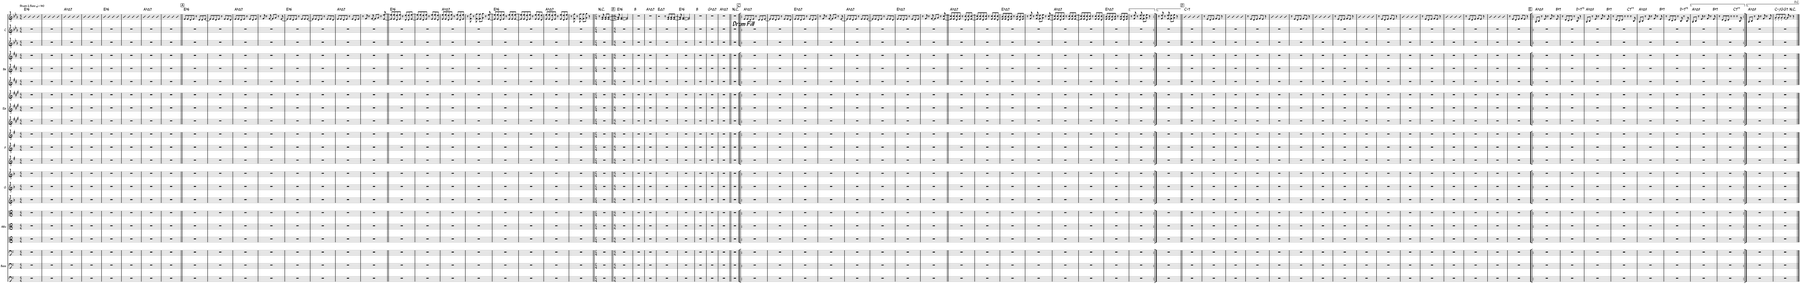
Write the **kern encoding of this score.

**kern	**kern	**kern	**kern	**kern	**kern	**kern	**kern	**kern	**kern	**kern	**kern	**kern	**kern	**kern	**kern	**kern	**kern	**kern	**kern	**kern	**harte
*part7	*part7	*part7	*part6	*part6	*part6	*part5	*part5	*part5	*part4	*part4	*part4	*part3	*part3	*part3	*part2	*part2	*part2	*part1	*part1	*part1	*part1
*staff21	*staff20	*staff19	*staff18	*staff17	*staff16	*staff15	*staff14	*staff13	*staff12	*staff11	*staff10	*staff9	*staff8	*staff7	*staff6	*staff5	*staff4	*staff3	*staff2	*staff1	*
*I"Bass	*	*	*I"Alto	*	*	*I"G	*	*	*I"F	*	*	*I"Eb	*	*	*I"Bb	*	*	*I"C	*	*	*
*I'Bass	*	*	*	*	*	*I'G	*	*	*I'F	*	*	*I'Eb	*	*	*I'Bb	*	*	*I'C	*	*	*
*clefF4	*clefF4	*clefF4	*clefC3	*clefC3	*clefC3	*clefG2	*clefG2	*clefG2	*clefG2	*clefG2	*clefG2	*clefG2	*clefG2	*clefG2	*clefG2	*clefG2	*clefG2	*clefG2	*clefG2	*clefG2	*
*	*	*	*	*	*	*Trd3c5	*Trd3c5	*Trd3c5	*Trd4c7	*Trd4c7	*Trd4c7	*Trd5c9	*Trd5c9	*Trd5c9	*Trd8c14	*Trd8c14	*Trd8c14	*	*	*	*
*k[]	*k[]	*k[]	*k[]	*k[]	*k[]	*k[b-]	*k[b-]	*k[b-]	*k[f#]	*k[f#]	*k[f#]	*k[f#c#g#]	*k[f#c#g#]	*k[f#c#g#]	*k[f#c#]	*k[f#c#]	*k[f#c#]	*k[b-e-a-]	*k[b-e-a-]	*k[b-e-a-]	*
*M4/4	*M4/4	*M4/4	*M4/4	*M4/4	*M4/4	*M4/4	*M4/4	*M4/4	*M4/4	*M4/4	*M4/4	*M4/4	*M4/4	*M4/4	*M4/4	*M4/4	*M4/4	*M4/4	*M4/4	*M4/4	*
*MM140	*MM140	*MM140	*MM140	*MM140	*MM140	*MM140	*MM140	*MM140	*MM140	*MM140	*MM140	*MM140	*MM140	*MM140	*MM140	*MM140	*MM140	*MM140	*MM140	*MM140	*
=1	=1	=1	=1	=1	=1	=1	=1	=1	=1	=1	=1	=1	=1	=1	=1	=1	=1	=1	=1	=1	=1
!	!	!	!	!	!	!	!	!	!	!	!	!	!	!	!	!	!	!	!	!LO:TX:a:t=Steam & Bass	!
!	!	!	!	!	!	!	!	!	!	!	!	!	!	!	!	!	!	!	!	!	!LO:H:kt=6
1r	1r	1r	1r	1r	1r	1r	1r	1r	1r	1r	1r	1r	1r	1r	1r	1r	1r	1r	1r	4b-	Eb:maj6
.	.	.	.	.	.	.	.	.	.	.	.	.	.	.	.	.	.	.	.	4b-	.
.	.	.	.	.	.	.	.	.	.	.	.	.	.	.	.	.	.	.	.	4b-	.
.	.	.	.	.	.	.	.	.	.	.	.	.	.	.	.	.	.	.	.	4b-	.
=2	=2	=2	=2	=2	=2	=2	=2	=2	=2	=2	=2	=2	=2	=2	=2	=2	=2	=2	=2	=2	=2
1r	1r	1r	1r	1r	1r	1r	1r	1r	1r	1r	1r	1r	1r	1r	1r	1r	1r	1r	1r	4b-	.
.	.	.	.	.	.	.	.	.	.	.	.	.	.	.	.	.	.	.	.	4b-	.
.	.	.	.	.	.	.	.	.	.	.	.	.	.	.	.	.	.	.	.	4b-	.
.	.	.	.	.	.	.	.	.	.	.	.	.	.	.	.	.	.	.	.	4b-	.
=3	=3	=3	=3	=3	=3	=3	=3	=3	=3	=3	=3	=3	=3	=3	=3	=3	=3	=3	=3	=3	=3
!	!	!	!	!	!	!	!	!	!	!	!	!	!	!	!	!	!	!	!	!	!LO:H:kt=7
1r	1r	1r	1r	1r	1r	1r	1r	1r	1r	1r	1r	1r	1r	1r	1r	1r	1r	1r	1r	4b-	Ab:maj7
.	.	.	.	.	.	.	.	.	.	.	.	.	.	.	.	.	.	.	.	4b-	.
.	.	.	.	.	.	.	.	.	.	.	.	.	.	.	.	.	.	.	.	4b-	.
.	.	.	.	.	.	.	.	.	.	.	.	.	.	.	.	.	.	.	.	4b-	.
=4	=4	=4	=4	=4	=4	=4	=4	=4	=4	=4	=4	=4	=4	=4	=4	=4	=4	=4	=4	=4	=4
1r	1r	1r	1r	1r	1r	1r	1r	1r	1r	1r	1r	1r	1r	1r	1r	1r	1r	1r	1r	4b-	.
.	.	.	.	.	.	.	.	.	.	.	.	.	.	.	.	.	.	.	.	4b-	.
.	.	.	.	.	.	.	.	.	.	.	.	.	.	.	.	.	.	.	.	4b-	.
.	.	.	.	.	.	.	.	.	.	.	.	.	.	.	.	.	.	.	.	4b-	.
=5	=5	=5	=5	=5	=5	=5	=5	=5	=5	=5	=5	=5	=5	=5	=5	=5	=5	=5	=5	=5	=5
!	!	!	!	!	!	!	!	!	!	!	!	!	!	!	!	!	!	!	!	!	!LO:H:kt=6
1r	1r	1r	1r	1r	1r	1r	1r	1r	1r	1r	1r	1r	1r	1r	1r	1r	1r	1r	1r	4b-	Eb:maj6
.	.	.	.	.	.	.	.	.	.	.	.	.	.	.	.	.	.	.	.	4b-	.
.	.	.	.	.	.	.	.	.	.	.	.	.	.	.	.	.	.	.	.	4b-	.
.	.	.	.	.	.	.	.	.	.	.	.	.	.	.	.	.	.	.	.	4b-	.
=6	=6	=6	=6	=6	=6	=6	=6	=6	=6	=6	=6	=6	=6	=6	=6	=6	=6	=6	=6	=6	=6
1r	1r	1r	1r	1r	1r	1r	1r	1r	1r	1r	1r	1r	1r	1r	1r	1r	1r	1r	1r	4b-	.
.	.	.	.	.	.	.	.	.	.	.	.	.	.	.	.	.	.	.	.	4b-	.
.	.	.	.	.	.	.	.	.	.	.	.	.	.	.	.	.	.	.	.	4b-	.
.	.	.	.	.	.	.	.	.	.	.	.	.	.	.	.	.	.	.	.	4b-	.
=7	=7	=7	=7	=7	=7	=7	=7	=7	=7	=7	=7	=7	=7	=7	=7	=7	=7	=7	=7	=7	=7
!	!	!	!	!	!	!	!	!	!	!	!	!	!	!	!	!	!	!	!	!	!LO:H:kt=7
1r	1r	1r	1r	1r	1r	1r	1r	1r	1r	1r	1r	1r	1r	1r	1r	1r	1r	1r	1r	4b-	Ab:maj7
.	.	.	.	.	.	.	.	.	.	.	.	.	.	.	.	.	.	.	.	4b-	.
.	.	.	.	.	.	.	.	.	.	.	.	.	.	.	.	.	.	.	.	4b-	.
.	.	.	.	.	.	.	.	.	.	.	.	.	.	.	.	.	.	.	.	4b-	.
=8	=8	=8	=8	=8	=8	=8	=8	=8	=8	=8	=8	=8	=8	=8	=8	=8	=8	=8	=8	=8	=8
1r	1r	1r	1r	1r	1r	1r	1r	1r	1r	1r	1r	1r	1r	1r	1r	1r	1r	1r	1r	4b-	.
.	.	.	.	.	.	.	.	.	.	.	.	.	.	.	.	.	.	.	.	4b-	.
.	.	.	.	.	.	.	.	.	.	.	.	.	.	.	.	.	.	.	.	4b-	.
.	.	.	.	.	.	.	.	.	.	.	.	.	.	.	.	.	.	.	.	4b-	.
!!LO:REH:place=s1:a:rj:fs=14:t=A
=9||	=9||	=9||	=9||	=9||	=9||	=9||	=9||	=9||	=9||	=9||	=9||	=9||	=9||	=9||	=9||	=9||	=9||	=9||	=9||	=9||	=9||
!	!	!	!	!	!	!	!	!	!	!	!	!	!	!	!	!	!	!	!	!	!LO:H:kt=6
1r	1r	1r	1r	1r	1r	1r	1r	1r	1r	1r	1r	1r	1r	1r	1r	1r	1r	1r	1r	8e-/L	Eb:maj6
.	.	.	.	.	.	.	.	.	.	.	.	.	.	.	.	.	.	.	.	8e-/	.
.	.	.	.	.	.	.	.	.	.	.	.	.	.	.	.	.	.	.	.	8d/	.
.	.	.	.	.	.	.	.	.	.	.	.	.	.	.	.	.	.	.	.	8e-/J	.
.	.	.	.	.	.	.	.	.	.	.	.	.	.	.	.	.	.	.	.	8r	.
.	.	.	.	.	.	.	.	.	.	.	.	.	.	.	.	.	.	.	.	8d/L	.
.	.	.	.	.	.	.	.	.	.	.	.	.	.	.	.	.	.	.	.	8d/	.
.	.	.	.	.	.	.	.	.	.	.	.	.	.	.	.	.	.	.	.	[8e-/J	.
=10	=10	=10	=10	=10	=10	=10	=10	=10	=10	=10	=10	=10	=10	=10	=10	=10	=10	=10	=10	=10	=10
1r	1r	1r	1r	1r	1r	1r	1r	1r	1r	1r	1r	1r	1r	1r	1r	1r	1r	1r	1r	8e-/L]	.
.	.	.	.	.	.	.	.	.	.	.	.	.	.	.	.	.	.	.	.	8e-/	.
.	.	.	.	.	.	.	.	.	.	.	.	.	.	.	.	.	.	.	.	8d/	.
.	.	.	.	.	.	.	.	.	.	.	.	.	.	.	.	.	.	.	.	8e-/J	.
.	.	.	.	.	.	.	.	.	.	.	.	.	.	.	.	.	.	.	.	8r	.
.	.	.	.	.	.	.	.	.	.	.	.	.	.	.	.	.	.	.	.	8e-/L	.
.	.	.	.	.	.	.	.	.	.	.	.	.	.	.	.	.	.	.	.	8e-/	.
.	.	.	.	.	.	.	.	.	.	.	.	.	.	.	.	.	.	.	.	8d/J	.
=11	=11	=11	=11	=11	=11	=11	=11	=11	=11	=11	=11	=11	=11	=11	=11	=11	=11	=11	=11	=11	=11
!	!	!	!	!	!	!	!	!	!	!	!	!	!	!	!	!	!	!	!	!	!LO:H:kt=7
1r	1r	1r	1r	1r	1r	1r	1r	1r	1r	1r	1r	1r	1r	1r	1r	1r	1r	1r	1r	8e-/L	Ab:maj7
.	.	.	.	.	.	.	.	.	.	.	.	.	.	.	.	.	.	.	.	8e-/	.
.	.	.	.	.	.	.	.	.	.	.	.	.	.	.	.	.	.	.	.	8d/	.
.	.	.	.	.	.	.	.	.	.	.	.	.	.	.	.	.	.	.	.	8e-/J	.
.	.	.	.	.	.	.	.	.	.	.	.	.	.	.	.	.	.	.	.	8r	.
.	.	.	.	.	.	.	.	.	.	.	.	.	.	.	.	.	.	.	.	8e-/L	.
.	.	.	.	.	.	.	.	.	.	.	.	.	.	.	.	.	.	.	.	8d/	.
.	.	.	.	.	.	.	.	.	.	.	.	.	.	.	.	.	.	.	.	8e-/J	.
=12	=12	=12	=12	=12	=12	=12	=12	=12	=12	=12	=12	=12	=12	=12	=12	=12	=12	=12	=12	=12	=12
1r	1r	1r	1r	1r	1r	1r	1r	1r	1r	1r	1r	1r	1r	1r	1r	1r	1r	1r	1r	8r	.
.	.	.	.	.	.	.	.	.	.	.	.	.	.	.	.	.	.	.	.	8f/	.
.	.	.	.	.	.	.	.	.	.	.	.	.	.	.	.	.	.	.	.	8r	.
.	.	.	.	.	.	.	.	.	.	.	.	.	.	.	.	.	.	.	.	[8f/	.
.	.	.	.	.	.	.	.	.	.	.	.	.	.	.	.	.	.	.	.	8f/L]	.
.	.	.	.	.	.	.	.	.	.	.	.	.	.	.	.	.	.	.	.	8g/J	.
.	.	.	.	.	.	.	.	.	.	.	.	.	.	.	.	.	.	.	.	8r	.
.	.	.	.	.	.	.	.	.	.	.	.	.	.	.	.	.	.	.	.	[8e-/	.
=13	=13	=13	=13	=13	=13	=13	=13	=13	=13	=13	=13	=13	=13	=13	=13	=13	=13	=13	=13	=13	=13
!	!	!	!	!	!	!	!	!	!	!	!	!	!	!	!	!	!	!	!	!	!LO:H:kt=6
1r	1r	1r	1r	1r	1r	1r	1r	1r	1r	1r	1r	1r	1r	1r	1r	1r	1r	1r	1r	8e-/L]	Eb:maj6
.	.	.	.	.	.	.	.	.	.	.	.	.	.	.	.	.	.	.	.	8e-/	.
.	.	.	.	.	.	.	.	.	.	.	.	.	.	.	.	.	.	.	.	8d/	.
.	.	.	.	.	.	.	.	.	.	.	.	.	.	.	.	.	.	.	.	8e-/J	.
.	.	.	.	.	.	.	.	.	.	.	.	.	.	.	.	.	.	.	.	8r	.
.	.	.	.	.	.	.	.	.	.	.	.	.	.	.	.	.	.	.	.	8e-/L	.
.	.	.	.	.	.	.	.	.	.	.	.	.	.	.	.	.	.	.	.	8e-/	.
.	.	.	.	.	.	.	.	.	.	.	.	.	.	.	.	.	.	.	.	[8e-/J	.
=14	=14	=14	=14	=14	=14	=14	=14	=14	=14	=14	=14	=14	=14	=14	=14	=14	=14	=14	=14	=14	=14
1r	1r	1r	1r	1r	1r	1r	1r	1r	1r	1r	1r	1r	1r	1r	1r	1r	1r	1r	1r	8e-/L]	.
.	.	.	.	.	.	.	.	.	.	.	.	.	.	.	.	.	.	.	.	8e-/	.
.	.	.	.	.	.	.	.	.	.	.	.	.	.	.	.	.	.	.	.	8d/	.
.	.	.	.	.	.	.	.	.	.	.	.	.	.	.	.	.	.	.	.	8e-/J	.
.	.	.	.	.	.	.	.	.	.	.	.	.	.	.	.	.	.	.	.	8r	.
.	.	.	.	.	.	.	.	.	.	.	.	.	.	.	.	.	.	.	.	8e-/L	.
.	.	.	.	.	.	.	.	.	.	.	.	.	.	.	.	.	.	.	.	8e-/	.
.	.	.	.	.	.	.	.	.	.	.	.	.	.	.	.	.	.	.	.	8d/J	.
=15	=15	=15	=15	=15	=15	=15	=15	=15	=15	=15	=15	=15	=15	=15	=15	=15	=15	=15	=15	=15	=15
!	!	!	!	!	!	!	!	!	!	!	!	!	!	!	!	!	!	!	!	!	!LO:H:kt=7
1r	1r	1r	1r	1r	1r	1r	1r	1r	1r	1r	1r	1r	1r	1r	1r	1r	1r	1r	1r	8e-/L	Ab:maj7
.	.	.	.	.	.	.	.	.	.	.	.	.	.	.	.	.	.	.	.	8e-/	.
.	.	.	.	.	.	.	.	.	.	.	.	.	.	.	.	.	.	.	.	8d/	.
.	.	.	.	.	.	.	.	.	.	.	.	.	.	.	.	.	.	.	.	8e-/J	.
.	.	.	.	.	.	.	.	.	.	.	.	.	.	.	.	.	.	.	.	8r	.
.	.	.	.	.	.	.	.	.	.	.	.	.	.	.	.	.	.	.	.	8e-/L	.
.	.	.	.	.	.	.	.	.	.	.	.	.	.	.	.	.	.	.	.	8d/	.
.	.	.	.	.	.	.	.	.	.	.	.	.	.	.	.	.	.	.	.	8e-/J	.
=16	=16	=16	=16	=16	=16	=16	=16	=16	=16	=16	=16	=16	=16	=16	=16	=16	=16	=16	=16	=16	=16
1r	1r	1r	1r	1r	1r	1r	1r	1r	1r	1r	1r	1r	1r	1r	1r	1r	1r	1r	1r	8r	.
.	.	.	.	.	.	.	.	.	.	.	.	.	.	.	.	.	.	.	.	8f/	.
.	.	.	.	.	.	.	.	.	.	.	.	.	.	.	.	.	.	.	.	8r	.
.	.	.	.	.	.	.	.	.	.	.	.	.	.	.	.	.	.	.	.	[8f/	.
.	.	.	.	.	.	.	.	.	.	.	.	.	.	.	.	.	.	.	.	8f/L]	.
.	.	.	.	.	.	.	.	.	.	.	.	.	.	.	.	.	.	.	.	8g/J	.
.	.	.	.	.	.	.	.	.	.	.	.	.	.	.	.	.	.	.	.	8r	.
.	.	.	.	.	.	.	.	.	.	.	.	.	.	.	.	.	.	.	.	[8e-/ [8ee-/	.
=17||	=17||	=17||	=17||	=17||	=17||	=17||	=17||	=17||	=17||	=17||	=17||	=17||	=17||	=17||	=17||	=17||	=17||	=17||	=17||	=17||	=17||
!	!	!	!	!	!	!	!	!	!	!	!	!	!	!	!	!	!	!	!	!	!LO:H:kt=6
1r	1r	1r	1r	1r	1r	1r	1r	1r	1r	1r	1r	1r	1r	1r	1r	1r	1r	1r	1r	8e-/] 8ee-/]L	Eb:maj6
.	.	.	.	.	.	.	.	.	.	.	.	.	.	.	.	.	.	.	.	8e-/ 8ee-/	.
.	.	.	.	.	.	.	.	.	.	.	.	.	.	.	.	.	.	.	.	8d/ 8dd/	.
.	.	.	.	.	.	.	.	.	.	.	.	.	.	.	.	.	.	.	.	8e-/ 8ee-/J	.
.	.	.	.	.	.	.	.	.	.	.	.	.	.	.	.	.	.	.	.	8r	.
.	.	.	.	.	.	.	.	.	.	.	.	.	.	.	.	.	.	.	.	8d/ 8dd/L	.
.	.	.	.	.	.	.	.	.	.	.	.	.	.	.	.	.	.	.	.	8d/ 8dd/	.
.	.	.	.	.	.	.	.	.	.	.	.	.	.	.	.	.	.	.	.	[8e-/ [8ee-/J	.
=18	=18	=18	=18	=18	=18	=18	=18	=18	=18	=18	=18	=18	=18	=18	=18	=18	=18	=18	=18	=18	=18
1r	1r	1r	1r	1r	1r	1r	1r	1r	1r	1r	1r	1r	1r	1r	1r	1r	1r	1r	1r	8e-/] 8ee-/]L	.
.	.	.	.	.	.	.	.	.	.	.	.	.	.	.	.	.	.	.	.	8e-/ 8ee-/	.
.	.	.	.	.	.	.	.	.	.	.	.	.	.	.	.	.	.	.	.	8d/ 8dd/	.
.	.	.	.	.	.	.	.	.	.	.	.	.	.	.	.	.	.	.	.	8e-/ 8ee-/J	.
.	.	.	.	.	.	.	.	.	.	.	.	.	.	.	.	.	.	.	.	8r	.
.	.	.	.	.	.	.	.	.	.	.	.	.	.	.	.	.	.	.	.	8e-/ 8ee-/L	.
.	.	.	.	.	.	.	.	.	.	.	.	.	.	.	.	.	.	.	.	8e-/ 8ee-/	.
.	.	.	.	.	.	.	.	.	.	.	.	.	.	.	.	.	.	.	.	8d/ 8dd/J	.
=19	=19	=19	=19	=19	=19	=19	=19	=19	=19	=19	=19	=19	=19	=19	=19	=19	=19	=19	=19	=19	=19
!	!	!	!	!	!	!	!	!	!	!	!	!	!	!	!	!	!	!	!	!	!LO:H:kt=7
1r	1r	1r	1r	1r	1r	1r	1r	1r	1r	1r	1r	1r	1r	1r	1r	1r	1r	1r	1r	8e-/ 8ee-/L	Ab:maj7
.	.	.	.	.	.	.	.	.	.	.	.	.	.	.	.	.	.	.	.	8e-/ 8ee-/	.
.	.	.	.	.	.	.	.	.	.	.	.	.	.	.	.	.	.	.	.	8d/ 8dd/	.
.	.	.	.	.	.	.	.	.	.	.	.	.	.	.	.	.	.	.	.	8e-/ 8ee-/J	.
.	.	.	.	.	.	.	.	.	.	.	.	.	.	.	.	.	.	.	.	8r	.
.	.	.	.	.	.	.	.	.	.	.	.	.	.	.	.	.	.	.	.	8e-/ 8ee-/L	.
.	.	.	.	.	.	.	.	.	.	.	.	.	.	.	.	.	.	.	.	8d/ 8dd/	.
.	.	.	.	.	.	.	.	.	.	.	.	.	.	.	.	.	.	.	.	8e-/ 8ee-/J	.
=20	=20	=20	=20	=20	=20	=20	=20	=20	=20	=20	=20	=20	=20	=20	=20	=20	=20	=20	=20	=20	=20
1r	1r	1r	1r	1r	1r	1r	1r	1r	1r	1r	1r	1r	1r	1r	1r	1r	1r	1r	1r	8r	.
.	.	.	.	.	.	.	.	.	.	.	.	.	.	.	.	.	.	.	.	8f\ 8ff\	.
.	.	.	.	.	.	.	.	.	.	.	.	.	.	.	.	.	.	.	.	8r	.
.	.	.	.	.	.	.	.	.	.	.	.	.	.	.	.	.	.	.	.	[8f\ [8ff\	.
.	.	.	.	.	.	.	.	.	.	.	.	.	.	.	.	.	.	.	.	8f\] 8ff\]L	.
.	.	.	.	.	.	.	.	.	.	.	.	.	.	.	.	.	.	.	.	8g\ 8gg\J	.
.	.	.	.	.	.	.	.	.	.	.	.	.	.	.	.	.	.	.	.	8r	.
.	.	.	.	.	.	.	.	.	.	.	.	.	.	.	.	.	.	.	.	[8e-/ [8ee-/	.
=21	=21	=21	=21	=21	=21	=21	=21	=21	=21	=21	=21	=21	=21	=21	=21	=21	=21	=21	=21	=21	=21
!	!	!	!	!	!	!	!	!	!	!	!	!	!	!	!	!	!	!	!	!	!LO:H:kt=6
1r	1r	1r	1r	1r	1r	1r	1r	1r	1r	1r	1r	1r	1r	1r	1r	1r	1r	1r	1r	8e-/] 8ee-/]L	Eb:maj6
.	.	.	.	.	.	.	.	.	.	.	.	.	.	.	.	.	.	.	.	8e-/ 8ee-/	.
.	.	.	.	.	.	.	.	.	.	.	.	.	.	.	.	.	.	.	.	8d/ 8dd/	.
.	.	.	.	.	.	.	.	.	.	.	.	.	.	.	.	.	.	.	.	8e-/ 8ee-/J	.
.	.	.	.	.	.	.	.	.	.	.	.	.	.	.	.	.	.	.	.	8r	.
.	.	.	.	.	.	.	.	.	.	.	.	.	.	.	.	.	.	.	.	8e-/ 8ee-/L	.
.	.	.	.	.	.	.	.	.	.	.	.	.	.	.	.	.	.	.	.	8e-/ 8ee-/	.
.	.	.	.	.	.	.	.	.	.	.	.	.	.	.	.	.	.	.	.	[8e-/ [8ee-/J	.
=22	=22	=22	=22	=22	=22	=22	=22	=22	=22	=22	=22	=22	=22	=22	=22	=22	=22	=22	=22	=22	=22
1r	1r	1r	1r	1r	1r	1r	1r	1r	1r	1r	1r	1r	1r	1r	1r	1r	1r	1r	1r	8e-/] 8ee-/]L	.
.	.	.	.	.	.	.	.	.	.	.	.	.	.	.	.	.	.	.	.	8e-/ 8ee-/	.
.	.	.	.	.	.	.	.	.	.	.	.	.	.	.	.	.	.	.	.	8d/ 8dd/	.
.	.	.	.	.	.	.	.	.	.	.	.	.	.	.	.	.	.	.	.	8e-/ 8ee-/J	.
.	.	.	.	.	.	.	.	.	.	.	.	.	.	.	.	.	.	.	.	8r	.
.	.	.	.	.	.	.	.	.	.	.	.	.	.	.	.	.	.	.	.	8e-/ 8ee-/L	.
.	.	.	.	.	.	.	.	.	.	.	.	.	.	.	.	.	.	.	.	8e-/ 8ee-/	.
.	.	.	.	.	.	.	.	.	.	.	.	.	.	.	.	.	.	.	.	8d/ 8dd/J	.
=23	=23	=23	=23	=23	=23	=23	=23	=23	=23	=23	=23	=23	=23	=23	=23	=23	=23	=23	=23	=23	=23
!	!	!	!	!	!	!	!	!	!	!	!	!	!	!	!	!	!	!	!	!	!LO:H:kt=7
1r	1r	1r	1r	1r	1r	1r	1r	1r	1r	1r	1r	1r	1r	1r	1r	1r	1r	1r	1r	8e-/ 8ee-/L	Ab:maj7
.	.	.	.	.	.	.	.	.	.	.	.	.	.	.	.	.	.	.	.	8e-/ 8ee-/	.
.	.	.	.	.	.	.	.	.	.	.	.	.	.	.	.	.	.	.	.	8d/ 8dd/	.
.	.	.	.	.	.	.	.	.	.	.	.	.	.	.	.	.	.	.	.	8e-/ 8ee-/J	.
.	.	.	.	.	.	.	.	.	.	.	.	.	.	.	.	.	.	.	.	8r	.
.	.	.	.	.	.	.	.	.	.	.	.	.	.	.	.	.	.	.	.	8e-/ 8ee-/L	.
.	.	.	.	.	.	.	.	.	.	.	.	.	.	.	.	.	.	.	.	8d/ 8dd/	.
.	.	.	.	.	.	.	.	.	.	.	.	.	.	.	.	.	.	.	.	8e-/ 8ee-/J	.
=24	=24	=24	=24	=24	=24	=24	=24	=24	=24	=24	=24	=24	=24	=24	=24	=24	=24	=24	=24	=24	=24
1r	1r	1r	1r	1r	1r	1r	1r	1r	1r	1r	1r	1r	1r	1r	1r	1r	1r	1r	1r	8r	.
.	.	.	.	.	.	.	.	.	.	.	.	.	.	.	.	.	.	.	.	8f\ 8ff\	.
.	.	.	.	.	.	.	.	.	.	.	.	.	.	.	.	.	.	.	.	8r	.
.	.	.	.	.	.	.	.	.	.	.	.	.	.	.	.	.	.	.	.	[8f\ [8ff\	.
.	.	.	.	.	.	.	.	.	.	.	.	.	.	.	.	.	.	.	.	8f\] 8ff\]L	.
.	.	.	.	.	.	.	.	.	.	.	.	.	.	.	.	.	.	.	.	8g\ 8gg\J	.
.	.	.	.	.	.	.	.	.	.	.	.	.	.	.	.	.	.	.	.	4r	.
=25||	=25||	=25||	=25||	=25||	=25||	=25||	=25||	=25||	=25||	=25||	=25||	=25||	=25||	=25||	=25||	=25||	=25||	=25||	=25||	=25||	=25||
*M2/4	*M2/4	*M2/4	*M2/4	*M2/4	*M2/4	*M2/4	*M2/4	*M2/4	*M2/4	*M2/4	*M2/4	*M2/4	*M2/4	*M2/4	*M2/4	*M2/4	*M2/4	*M2/4	*M2/4	*M2/4	*
!	!	!	!	!	!	!	!	!	!	!	!	!	!	!	!	!	!	!	!	!	!LO:H:kt=N.C.
2r	2r	2r	2r	2r	2r	2r	2r	2r	2r	2r	2r	2r	2r	2r	2r	2r	2r	2r	2r	8r	N
.	.	.	.	.	.	.	.	.	.	.	.	.	.	.	.	.	.	.	.	8e-/ 8a-/	.
.	.	.	.	.	.	.	.	.	.	.	.	.	.	.	.	.	.	.	.	8e-/ 8a-/L	.
.	.	.	.	.	.	.	.	.	.	.	.	.	.	.	.	.	.	.	.	[8e-/ [8a-/J	.
!!LO:REH:place=s1:a:rj:fs=14:t=B
=26||	=26||	=26||	=26||	=26||	=26||	=26||	=26||	=26||	=26||	=26||	=26||	=26||	=26||	=26||	=26||	=26||	=26||	=26||	=26||	=26||	=26||
*M4/4	*M4/4	*M4/4	*M4/4	*M4/4	*M4/4	*M4/4	*M4/4	*M4/4	*M4/4	*M4/4	*M4/4	*M4/4	*M4/4	*M4/4	*M4/4	*M4/4	*M4/4	*M4/4	*M4/4	*M4/4	*
!	!	!	!	!	!	!	!	!	!	!	!	!	!	!	!	!	!	!	!	!	!LO:H:kt=6
1r	1r	1r	1r	1r	1r	1r	1r	1r	1r	1r	1r	1r	1r	1r	1r	1r	1r	1r	1r	8e-/] 8a-/]	Eb:maj6
.	.	.	.	.	.	.	.	.	.	.	.	.	.	.	.	.	.	.	.	[4.e-/ [4.g/	.
.	.	.	.	.	.	.	.	.	.	.	.	.	.	.	.	.	.	.	.	2e-/] 2g/]	.
=27	=27	=27	=27	=27	=27	=27	=27	=27	=27	=27	=27	=27	=27	=27	=27	=27	=27	=27	=27	=27	=27
1r	1r	1r	1r	1r	1r	1r	1r	1r	1r	1r	1r	1r	1r	1r	1r	1r	1r	1r	1r	1r	B:maj
=28	=28	=28	=28	=28	=28	=28	=28	=28	=28	=28	=28	=28	=28	=28	=28	=28	=28	=28	=28	=28	=28
!	!	!	!	!	!	!	!	!	!	!	!	!	!	!	!	!	!	!	!	!	!LO:H:kt=7
1r	1r	1r	1r	1r	1r	1r	1r	1r	1r	1r	1r	1r	1r	1r	1r	1r	1r	1r	1r	1r	Ab:maj7
=29	=29	=29	=29	=29	=29	=29	=29	=29	=29	=29	=29	=29	=29	=29	=29	=29	=29	=29	=29	=29	=29
!	!	!	!	!	!	!	!	!	!	!	!	!	!	!	!	!	!	!	!	!	!LO:H:kt=7
1r	1r	1r	1r	1r	1r	1r	1r	1r	1r	1r	1r	1r	1r	1r	1r	1r	1r	1r	1r	2r	E:maj7
.	.	.	.	.	.	.	.	.	.	.	.	.	.	.	.	.	.	.	.	8r	.
.	.	.	.	.	.	.	.	.	.	.	.	.	.	.	.	.	.	.	.	8e-/ 8a-/L	.
.	.	.	.	.	.	.	.	.	.	.	.	.	.	.	.	.	.	.	.	8e-/ 8a-/	.
.	.	.	.	.	.	.	.	.	.	.	.	.	.	.	.	.	.	.	.	[8e-/ [8a-/J	.
=30	=30	=30	=30	=30	=30	=30	=30	=30	=30	=30	=30	=30	=30	=30	=30	=30	=30	=30	=30	=30	=30
!	!	!	!	!	!	!	!	!	!	!	!	!	!	!	!	!	!	!	!	!	!LO:H:kt=6
1r	1r	1r	1r	1r	1r	1r	1r	1r	1r	1r	1r	1r	1r	1r	1r	1r	1r	1r	1r	8e-/] 8a-/]	Eb:maj6
.	.	.	.	.	.	.	.	.	.	.	.	.	.	.	.	.	.	.	.	[4.e-/ [4.g/	.
.	.	.	.	.	.	.	.	.	.	.	.	.	.	.	.	.	.	.	.	2e-/] 2g/]	.
=31	=31	=31	=31	=31	=31	=31	=31	=31	=31	=31	=31	=31	=31	=31	=31	=31	=31	=31	=31	=31	=31
1r	1r	1r	1r	1r	1r	1r	1r	1r	1r	1r	1r	1r	1r	1r	1r	1r	1r	1r	1r	1r	B:maj
=32	=32	=32	=32	=32	=32	=32	=32	=32	=32	=32	=32	=32	=32	=32	=32	=32	=32	=32	=32	=32	=32
!	!	!	!	!	!	!	!	!	!	!	!	!	!	!	!	!	!	!	!	!	!LO:H:kt=7
1r	1r	1r	1r	1r	1r	1r	1r	1r	1r	1r	1r	1r	1r	1r	1r	1r	1r	1r	1r	1r	Gb:maj7
=33	=33	=33	=33	=33	=33	=33	=33	=33	=33	=33	=33	=33	=33	=33	=33	=33	=33	=33	=33	=33	=33
!	!	!	!	!	!	!	!	!	!	!	!	!	!	!	!	!	!	!	!	!	!LO:H:kt=7
1r	1r	1r	1r	1r	1r	1r	1r	1r	1r	1r	1r	1r	1r	1r	1r	1r	1r	1r	1r	1r	Ab:maj7
=34||	=34||	=34||	=34||	=34||	=34||	=34||	=34||	=34||	=34||	=34||	=34||	=34||	=34||	=34||	=34||	=34||	=34||	=34||	=34||	=34||	=34||
!	!	!	!	!	!	!	!	!	!	!	!	!	!	!	!	!	!	!	!	!LO:TX:b:i:t=Drum Fill	!LO:H:kt=N.C.
1r	1r	1r	1r	1r	1r	1r	1r	1r	1r	1r	1r	1r	1r	1r	1r	1r	1r	1r	1r	1r	N
!!LO:REH:place=s1:a:rj:fs=14:t=C
=35!|:	=35!|:	=35!|:	=35!|:	=35!|:	=35!|:	=35!|:	=35!|:	=35!|:	=35!|:	=35!|:	=35!|:	=35!|:	=35!|:	=35!|:	=35!|:	=35!|:	=35!|:	=35!|:	=35!|:	=35!|:	=35!|:
!	!	!	!	!	!	!	!	!	!	!	!	!	!	!	!	!	!	!	!	!	!LO:H:kt=7
1r	1r	1r	1r	1r	1r	1r	1r	1r	1r	1r	1r	1r	1r	1r	1r	1r	1r	1r	1r	8e-/L	Ab:maj7
.	.	.	.	.	.	.	.	.	.	.	.	.	.	.	.	.	.	.	.	8e-/	.
.	.	.	.	.	.	.	.	.	.	.	.	.	.	.	.	.	.	.	.	8d/	.
.	.	.	.	.	.	.	.	.	.	.	.	.	.	.	.	.	.	.	.	8e-/J	.
.	.	.	.	.	.	.	.	.	.	.	.	.	.	.	.	.	.	.	.	8r	.
.	.	.	.	.	.	.	.	.	.	.	.	.	.	.	.	.	.	.	.	8d/L	.
.	.	.	.	.	.	.	.	.	.	.	.	.	.	.	.	.	.	.	.	8d/	.
.	.	.	.	.	.	.	.	.	.	.	.	.	.	.	.	.	.	.	.	[8e-/J	.
=36	=36	=36	=36	=36	=36	=36	=36	=36	=36	=36	=36	=36	=36	=36	=36	=36	=36	=36	=36	=36	=36
1r	1r	1r	1r	1r	1r	1r	1r	1r	1r	1r	1r	1r	1r	1r	1r	1r	1r	1r	1r	8e-/L]	.
.	.	.	.	.	.	.	.	.	.	.	.	.	.	.	.	.	.	.	.	8e-/	.
.	.	.	.	.	.	.	.	.	.	.	.	.	.	.	.	.	.	.	.	8d/	.
.	.	.	.	.	.	.	.	.	.	.	.	.	.	.	.	.	.	.	.	8e-/J	.
.	.	.	.	.	.	.	.	.	.	.	.	.	.	.	.	.	.	.	.	8r	.
.	.	.	.	.	.	.	.	.	.	.	.	.	.	.	.	.	.	.	.	8e-/L	.
.	.	.	.	.	.	.	.	.	.	.	.	.	.	.	.	.	.	.	.	8e-/	.
.	.	.	.	.	.	.	.	.	.	.	.	.	.	.	.	.	.	.	.	8d/J	.
=37	=37	=37	=37	=37	=37	=37	=37	=37	=37	=37	=37	=37	=37	=37	=37	=37	=37	=37	=37	=37	=37
!	!	!	!	!	!	!	!	!	!	!	!	!	!	!	!	!	!	!	!	!	!LO:H:kt=7
1r	1r	1r	1r	1r	1r	1r	1r	1r	1r	1r	1r	1r	1r	1r	1r	1r	1r	1r	1r	8e-/L	Eb:maj7
.	.	.	.	.	.	.	.	.	.	.	.	.	.	.	.	.	.	.	.	8e-/	.
.	.	.	.	.	.	.	.	.	.	.	.	.	.	.	.	.	.	.	.	8d/	.
.	.	.	.	.	.	.	.	.	.	.	.	.	.	.	.	.	.	.	.	8e-/J	.
.	.	.	.	.	.	.	.	.	.	.	.	.	.	.	.	.	.	.	.	8r	.
.	.	.	.	.	.	.	.	.	.	.	.	.	.	.	.	.	.	.	.	8e-/L	.
.	.	.	.	.	.	.	.	.	.	.	.	.	.	.	.	.	.	.	.	8d/	.
.	.	.	.	.	.	.	.	.	.	.	.	.	.	.	.	.	.	.	.	8e-/J	.
=38	=38	=38	=38	=38	=38	=38	=38	=38	=38	=38	=38	=38	=38	=38	=38	=38	=38	=38	=38	=38	=38
1r	1r	1r	1r	1r	1r	1r	1r	1r	1r	1r	1r	1r	1r	1r	1r	1r	1r	1r	1r	8r	.
.	.	.	.	.	.	.	.	.	.	.	.	.	.	.	.	.	.	.	.	8f/	.
.	.	.	.	.	.	.	.	.	.	.	.	.	.	.	.	.	.	.	.	8r	.
.	.	.	.	.	.	.	.	.	.	.	.	.	.	.	.	.	.	.	.	[8f/	.
.	.	.	.	.	.	.	.	.	.	.	.	.	.	.	.	.	.	.	.	8f/L]	.
.	.	.	.	.	.	.	.	.	.	.	.	.	.	.	.	.	.	.	.	8g/J	.
.	.	.	.	.	.	.	.	.	.	.	.	.	.	.	.	.	.	.	.	8r	.
.	.	.	.	.	.	.	.	.	.	.	.	.	.	.	.	.	.	.	.	[8e-/	.
=39	=39	=39	=39	=39	=39	=39	=39	=39	=39	=39	=39	=39	=39	=39	=39	=39	=39	=39	=39	=39	=39
!	!	!	!	!	!	!	!	!	!	!	!	!	!	!	!	!	!	!	!	!	!LO:H:kt=7
1r	1r	1r	1r	1r	1r	1r	1r	1r	1r	1r	1r	1r	1r	1r	1r	1r	1r	1r	1r	8e-/L]	Ab:maj7
.	.	.	.	.	.	.	.	.	.	.	.	.	.	.	.	.	.	.	.	8e-/	.
.	.	.	.	.	.	.	.	.	.	.	.	.	.	.	.	.	.	.	.	8d/	.
.	.	.	.	.	.	.	.	.	.	.	.	.	.	.	.	.	.	.	.	8e-/J	.
.	.	.	.	.	.	.	.	.	.	.	.	.	.	.	.	.	.	.	.	8r	.
.	.	.	.	.	.	.	.	.	.	.	.	.	.	.	.	.	.	.	.	8e-/L	.
.	.	.	.	.	.	.	.	.	.	.	.	.	.	.	.	.	.	.	.	8e-/	.
.	.	.	.	.	.	.	.	.	.	.	.	.	.	.	.	.	.	.	.	[8e-/J	.
=40	=40	=40	=40	=40	=40	=40	=40	=40	=40	=40	=40	=40	=40	=40	=40	=40	=40	=40	=40	=40	=40
1r	1r	1r	1r	1r	1r	1r	1r	1r	1r	1r	1r	1r	1r	1r	1r	1r	1r	1r	1r	8e-/L]	.
.	.	.	.	.	.	.	.	.	.	.	.	.	.	.	.	.	.	.	.	8e-/	.
.	.	.	.	.	.	.	.	.	.	.	.	.	.	.	.	.	.	.	.	8d/	.
.	.	.	.	.	.	.	.	.	.	.	.	.	.	.	.	.	.	.	.	8e-/J	.
.	.	.	.	.	.	.	.	.	.	.	.	.	.	.	.	.	.	.	.	8r	.
.	.	.	.	.	.	.	.	.	.	.	.	.	.	.	.	.	.	.	.	8e-/L	.
.	.	.	.	.	.	.	.	.	.	.	.	.	.	.	.	.	.	.	.	8e-/	.
.	.	.	.	.	.	.	.	.	.	.	.	.	.	.	.	.	.	.	.	8d/J	.
=41	=41	=41	=41	=41	=41	=41	=41	=41	=41	=41	=41	=41	=41	=41	=41	=41	=41	=41	=41	=41	=41
!	!	!	!	!	!	!	!	!	!	!	!	!	!	!	!	!	!	!	!	!	!LO:H:kt=7
1r	1r	1r	1r	1r	1r	1r	1r	1r	1r	1r	1r	1r	1r	1r	1r	1r	1r	1r	1r	8e-/L	Eb:maj7
.	.	.	.	.	.	.	.	.	.	.	.	.	.	.	.	.	.	.	.	8e-/	.
.	.	.	.	.	.	.	.	.	.	.	.	.	.	.	.	.	.	.	.	8d/	.
.	.	.	.	.	.	.	.	.	.	.	.	.	.	.	.	.	.	.	.	8e-/J	.
.	.	.	.	.	.	.	.	.	.	.	.	.	.	.	.	.	.	.	.	8r	.
.	.	.	.	.	.	.	.	.	.	.	.	.	.	.	.	.	.	.	.	8e-/L	.
.	.	.	.	.	.	.	.	.	.	.	.	.	.	.	.	.	.	.	.	8d/	.
.	.	.	.	.	.	.	.	.	.	.	.	.	.	.	.	.	.	.	.	8e-/J	.
=42	=42	=42	=42	=42	=42	=42	=42	=42	=42	=42	=42	=42	=42	=42	=42	=42	=42	=42	=42	=42	=42
1r	1r	1r	1r	1r	1r	1r	1r	1r	1r	1r	1r	1r	1r	1r	1r	1r	1r	1r	1r	8r	.
.	.	.	.	.	.	.	.	.	.	.	.	.	.	.	.	.	.	.	.	8f/	.
.	.	.	.	.	.	.	.	.	.	.	.	.	.	.	.	.	.	.	.	8r	.
.	.	.	.	.	.	.	.	.	.	.	.	.	.	.	.	.	.	.	.	[8f/	.
.	.	.	.	.	.	.	.	.	.	.	.	.	.	.	.	.	.	.	.	8f/L]	.
.	.	.	.	.	.	.	.	.	.	.	.	.	.	.	.	.	.	.	.	8g/J	.
.	.	.	.	.	.	.	.	.	.	.	.	.	.	.	.	.	.	.	.	8r	.
.	.	.	.	.	.	.	.	.	.	.	.	.	.	.	.	.	.	.	.	[8e-/ [8cc/	.
=43||	=43||	=43||	=43||	=43||	=43||	=43||	=43||	=43||	=43||	=43||	=43||	=43||	=43||	=43||	=43||	=43||	=43||	=43||	=43||	=43||	=43||
!	!	!	!	!	!	!	!	!	!	!	!	!	!	!	!	!	!	!	!	!	!LO:H:kt=7
1r	1r	1r	1r	1r	1r	1r	1r	1r	1r	1r	1r	1r	1r	1r	1r	1r	1r	1r	1r	8e-/] 8cc/]L	Ab:maj7
.	.	.	.	.	.	.	.	.	.	.	.	.	.	.	.	.	.	.	.	8e-/ 8cc/	.
.	.	.	.	.	.	.	.	.	.	.	.	.	.	.	.	.	.	.	.	8d/ 8cc/	.
.	.	.	.	.	.	.	.	.	.	.	.	.	.	.	.	.	.	.	.	8e-/ 8cc/J	.
.	.	.	.	.	.	.	.	.	.	.	.	.	.	.	.	.	.	.	.	8r	.
.	.	.	.	.	.	.	.	.	.	.	.	.	.	.	.	.	.	.	.	8d/ 8cc/L	.
.	.	.	.	.	.	.	.	.	.	.	.	.	.	.	.	.	.	.	.	8d/ 8cc/	.
.	.	.	.	.	.	.	.	.	.	.	.	.	.	.	.	.	.	.	.	[8e-/ [8cc/J	.
=44	=44	=44	=44	=44	=44	=44	=44	=44	=44	=44	=44	=44	=44	=44	=44	=44	=44	=44	=44	=44	=44
1r	1r	1r	1r	1r	1r	1r	1r	1r	1r	1r	1r	1r	1r	1r	1r	1r	1r	1r	1r	8e-/] 8cc/]L	.
.	.	.	.	.	.	.	.	.	.	.	.	.	.	.	.	.	.	.	.	8e-/ 8cc/	.
.	.	.	.	.	.	.	.	.	.	.	.	.	.	.	.	.	.	.	.	8d/ 8cc/	.
.	.	.	.	.	.	.	.	.	.	.	.	.	.	.	.	.	.	.	.	8e-/ 8cc/J	.
.	.	.	.	.	.	.	.	.	.	.	.	.	.	.	.	.	.	.	.	8r	.
.	.	.	.	.	.	.	.	.	.	.	.	.	.	.	.	.	.	.	.	8e-/ 8cc/L	.
.	.	.	.	.	.	.	.	.	.	.	.	.	.	.	.	.	.	.	.	8e-/ 8cc/	.
.	.	.	.	.	.	.	.	.	.	.	.	.	.	.	.	.	.	.	.	8d/ 8cc/J	.
=45	=45	=45	=45	=45	=45	=45	=45	=45	=45	=45	=45	=45	=45	=45	=45	=45	=45	=45	=45	=45	=45
!	!	!	!	!	!	!	!	!	!	!	!	!	!	!	!	!	!	!	!	!	!LO:H:kt=7
1r	1r	1r	1r	1r	1r	1r	1r	1r	1r	1r	1r	1r	1r	1r	1r	1r	1r	1r	1r	8e-/ 8b-/L	Eb:maj7
.	.	.	.	.	.	.	.	.	.	.	.	.	.	.	.	.	.	.	.	8e-/ 8b-/	.
.	.	.	.	.	.	.	.	.	.	.	.	.	.	.	.	.	.	.	.	8d/ 8b-/	.
.	.	.	.	.	.	.	.	.	.	.	.	.	.	.	.	.	.	.	.	8e-/ 8b-/J	.
.	.	.	.	.	.	.	.	.	.	.	.	.	.	.	.	.	.	.	.	8r	.
.	.	.	.	.	.	.	.	.	.	.	.	.	.	.	.	.	.	.	.	8e-/ 8b-/L	.
.	.	.	.	.	.	.	.	.	.	.	.	.	.	.	.	.	.	.	.	8d/ 8b-/	.
.	.	.	.	.	.	.	.	.	.	.	.	.	.	.	.	.	.	.	.	8e-/ 8b-/J	.
=46	=46	=46	=46	=46	=46	=46	=46	=46	=46	=46	=46	=46	=46	=46	=46	=46	=46	=46	=46	=46	=46
1r	1r	1r	1r	1r	1r	1r	1r	1r	1r	1r	1r	1r	1r	1r	1r	1r	1r	1r	1r	8r	.
.	.	.	.	.	.	.	.	.	.	.	.	.	.	.	.	.	.	.	.	8f/ 8dd/	.
.	.	.	.	.	.	.	.	.	.	.	.	.	.	.	.	.	.	.	.	8r	.
.	.	.	.	.	.	.	.	.	.	.	.	.	.	.	.	.	.	.	.	[8f/ [8dd/	.
.	.	.	.	.	.	.	.	.	.	.	.	.	.	.	.	.	.	.	.	8f\] 8dd\]L	.
.	.	.	.	.	.	.	.	.	.	.	.	.	.	.	.	.	.	.	.	8g\ 8ee-\J	.
.	.	.	.	.	.	.	.	.	.	.	.	.	.	.	.	.	.	.	.	8r	.
.	.	.	.	.	.	.	.	.	.	.	.	.	.	.	.	.	.	.	.	[8e-/ [8cc/	.
=47	=47	=47	=47	=47	=47	=47	=47	=47	=47	=47	=47	=47	=47	=47	=47	=47	=47	=47	=47	=47	=47
!	!	!	!	!	!	!	!	!	!	!	!	!	!	!	!	!	!	!	!	!	!LO:H:kt=7
1r	1r	1r	1r	1r	1r	1r	1r	1r	1r	1r	1r	1r	1r	1r	1r	1r	1r	1r	1r	8e-/] 8cc/]L	Ab:maj7
.	.	.	.	.	.	.	.	.	.	.	.	.	.	.	.	.	.	.	.	8e-/ 8cc/	.
.	.	.	.	.	.	.	.	.	.	.	.	.	.	.	.	.	.	.	.	8d/ 8cc/	.
.	.	.	.	.	.	.	.	.	.	.	.	.	.	.	.	.	.	.	.	8e-/ 8cc/J	.
.	.	.	.	.	.	.	.	.	.	.	.	.	.	.	.	.	.	.	.	8r	.
.	.	.	.	.	.	.	.	.	.	.	.	.	.	.	.	.	.	.	.	8e-/ 8cc/L	.
.	.	.	.	.	.	.	.	.	.	.	.	.	.	.	.	.	.	.	.	8e-/ 8cc/	.
.	.	.	.	.	.	.	.	.	.	.	.	.	.	.	.	.	.	.	.	[8e-/ [8cc/J	.
=48	=48	=48	=48	=48	=48	=48	=48	=48	=48	=48	=48	=48	=48	=48	=48	=48	=48	=48	=48	=48	=48
1r	1r	1r	1r	1r	1r	1r	1r	1r	1r	1r	1r	1r	1r	1r	1r	1r	1r	1r	1r	8e-/] 8cc/]L	.
.	.	.	.	.	.	.	.	.	.	.	.	.	.	.	.	.	.	.	.	8e-/ 8cc/	.
.	.	.	.	.	.	.	.	.	.	.	.	.	.	.	.	.	.	.	.	8d/ 8cc/	.
.	.	.	.	.	.	.	.	.	.	.	.	.	.	.	.	.	.	.	.	8e-/ 8cc/J	.
.	.	.	.	.	.	.	.	.	.	.	.	.	.	.	.	.	.	.	.	8r	.
.	.	.	.	.	.	.	.	.	.	.	.	.	.	.	.	.	.	.	.	8e-/ 8cc/L	.
.	.	.	.	.	.	.	.	.	.	.	.	.	.	.	.	.	.	.	.	8e-/ 8cc/	.
.	.	.	.	.	.	.	.	.	.	.	.	.	.	.	.	.	.	.	.	8d/ 8cc/J	.
=49	=49	=49	=49	=49	=49	=49	=49	=49	=49	=49	=49	=49	=49	=49	=49	=49	=49	=49	=49	=49	=49
!	!	!	!	!	!	!	!	!	!	!	!	!	!	!	!	!	!	!	!	!	!LO:H:kt=7
1r	1r	1r	1r	1r	1r	1r	1r	1r	1r	1r	1r	1r	1r	1r	1r	1r	1r	1r	1r	8e-/ 8b-/L	Eb:maj7
.	.	.	.	.	.	.	.	.	.	.	.	.	.	.	.	.	.	.	.	8e-/ 8b-/	.
.	.	.	.	.	.	.	.	.	.	.	.	.	.	.	.	.	.	.	.	8d/ 8b-/	.
.	.	.	.	.	.	.	.	.	.	.	.	.	.	.	.	.	.	.	.	8e-/ 8b-/J	.
.	.	.	.	.	.	.	.	.	.	.	.	.	.	.	.	.	.	.	.	8r	.
.	.	.	.	.	.	.	.	.	.	.	.	.	.	.	.	.	.	.	.	8e-/ 8b-/L	.
.	.	.	.	.	.	.	.	.	.	.	.	.	.	.	.	.	.	.	.	8d/ 8b-/	.
.	.	.	.	.	.	.	.	.	.	.	.	.	.	.	.	.	.	.	.	8e-/ 8b-/J	.
=50	=50	=50	=50	=50	=50	=50	=50	=50	=50	=50	=50	=50	=50	=50	=50	=50	=50	=50	=50	=50	=50
1r	1r	1r	1r	1r	1r	1r	1r	1r	1r	1r	1r	1r	1r	1r	1r	1r	1r	1r	1r	8r	.
.	.	.	.	.	.	.	.	.	.	.	.	.	.	.	.	.	.	.	.	8f/ 8dd/	.
.	.	.	.	.	.	.	.	.	.	.	.	.	.	.	.	.	.	.	.	8r	.
.	.	.	.	.	.	.	.	.	.	.	.	.	.	.	.	.	.	.	.	[8f/ [8dd/	.
.	.	.	.	.	.	.	.	.	.	.	.	.	.	.	.	.	.	.	.	8f\] 8dd\]L	.
.	.	.	.	.	.	.	.	.	.	.	.	.	.	.	.	.	.	.	.	8g\ 8ee-\J	.
.	.	.	.	.	.	.	.	.	.	.	.	.	.	.	.	.	.	.	.	4r	.
=51:|!	=51:|!	=51:|!	=51:|!	=51:|!	=51:|!	=51:|!	=51:|!	=51:|!	=51:|!	=51:|!	=51:|!	=51:|!	=51:|!	=51:|!	=51:|!	=51:|!	=51:|!	=51:|!	=51:|!	=51:|!	=51:|!
1r	1r	1r	1r	1r	1r	1r	1r	1r	1r	1r	1r	1r	1r	1r	1r	1r	1r	1r	1r	8r	.
.	.	.	.	.	.	.	.	.	.	.	.	.	.	.	.	.	.	.	.	8f/ 8dd/	.
.	.	.	.	.	.	.	.	.	.	.	.	.	.	.	.	.	.	.	.	8r	.
.	.	.	.	.	.	.	.	.	.	.	.	.	.	.	.	.	.	.	.	[8f/ [8dd/	.
.	.	.	.	.	.	.	.	.	.	.	.	.	.	.	.	.	.	.	.	8f\] 8dd\]L	.
.	.	.	.	.	.	.	.	.	.	.	.	.	.	.	.	.	.	.	.	8g\ 8ee-\J	.
.	.	.	.	.	.	.	.	.	.	.	.	.	.	.	.	.	.	.	.	4r	.
!!LO:REH:place=s1:a:rj:fs=14:t=D
=52||	=52||	=52||	=52||	=52||	=52||	=52||	=52||	=52||	=52||	=52||	=52||	=52||	=52||	=52||	=52||	=52||	=52||	=52||	=52||	=52||	=52||
!	!	!	!	!	!	!	!	!	!	!	!	!	!	!	!	!	!	!	!	!	!LO:H:kt=7
1r	1r	1r	1r	1r	1r	1r	1r	1r	1r	1r	1r	1r	1r	1r	1r	1r	1r	1r	1r	4b-	C:min7
.	.	.	.	.	.	.	.	.	.	.	.	.	.	.	.	.	.	.	.	4b-	.
.	.	.	.	.	.	.	.	.	.	.	.	.	.	.	.	.	.	.	.	4b-	.
.	.	.	.	.	.	.	.	.	.	.	.	.	.	.	.	.	.	.	.	4b-	.
=53	=53	=53	=53	=53	=53	=53	=53	=53	=53	=53	=53	=53	=53	=53	=53	=53	=53	=53	=53	=53	=53
1r	1r	1r	1r	1r	1r	1r	1r	1r	1r	1r	1r	1r	1r	1r	1r	1r	1r	1r	1r	8r	.
.	.	.	.	.	.	.	.	.	.	.	.	.	.	.	.	.	.	.	.	8e-/L	.
.	.	.	.	.	.	.	.	.	.	.	.	.	.	.	.	.	.	.	.	8d/	.
.	.	.	.	.	.	.	.	.	.	.	.	.	.	.	.	.	.	.	.	8e-/J	.
.	.	.	.	.	.	.	.	.	.	.	.	.	.	.	.	.	.	.	.	8f/L	.
.	.	.	.	.	.	.	.	.	.	.	.	.	.	.	.	.	.	.	.	8e-/J	.
.	.	.	.	.	.	.	.	.	.	.	.	.	.	.	.	.	.	.	.	4r	.
=54	=54	=54	=54	=54	=54	=54	=54	=54	=54	=54	=54	=54	=54	=54	=54	=54	=54	=54	=54	=54	=54
1r	1r	1r	1r	1r	1r	1r	1r	1r	1r	1r	1r	1r	1r	1r	1r	1r	1r	1r	1r	4b-	.
.	.	.	.	.	.	.	.	.	.	.	.	.	.	.	.	.	.	.	.	4b-	.
.	.	.	.	.	.	.	.	.	.	.	.	.	.	.	.	.	.	.	.	4b-	.
.	.	.	.	.	.	.	.	.	.	.	.	.	.	.	.	.	.	.	.	4b-	.
=55	=55	=55	=55	=55	=55	=55	=55	=55	=55	=55	=55	=55	=55	=55	=55	=55	=55	=55	=55	=55	=55
1r	1r	1r	1r	1r	1r	1r	1r	1r	1r	1r	1r	1r	1r	1r	1r	1r	1r	1r	1r	8r	.
.	.	.	.	.	.	.	.	.	.	.	.	.	.	.	.	.	.	.	.	8e-/L	.
.	.	.	.	.	.	.	.	.	.	.	.	.	.	.	.	.	.	.	.	8d/	.
.	.	.	.	.	.	.	.	.	.	.	.	.	.	.	.	.	.	.	.	8e-/J	.
.	.	.	.	.	.	.	.	.	.	.	.	.	.	.	.	.	.	.	.	8f/L	.
.	.	.	.	.	.	.	.	.	.	.	.	.	.	.	.	.	.	.	.	8e-/J	.
.	.	.	.	.	.	.	.	.	.	.	.	.	.	.	.	.	.	.	.	4r	.
=56	=56	=56	=56	=56	=56	=56	=56	=56	=56	=56	=56	=56	=56	=56	=56	=56	=56	=56	=56	=56	=56
1r	1r	1r	1r	1r	1r	1r	1r	1r	1r	1r	1r	1r	1r	1r	1r	1r	1r	1r	1r	4b-	.
.	.	.	.	.	.	.	.	.	.	.	.	.	.	.	.	.	.	.	.	4b-	.
.	.	.	.	.	.	.	.	.	.	.	.	.	.	.	.	.	.	.	.	4b-	.
.	.	.	.	.	.	.	.	.	.	.	.	.	.	.	.	.	.	.	.	4b-	.
=57	=57	=57	=57	=57	=57	=57	=57	=57	=57	=57	=57	=57	=57	=57	=57	=57	=57	=57	=57	=57	=57
1r	1r	1r	1r	1r	1r	1r	1r	1r	1r	1r	1r	1r	1r	1r	1r	1r	1r	1r	1r	8r	.
.	.	.	.	.	.	.	.	.	.	.	.	.	.	.	.	.	.	.	.	8e-/L	.
.	.	.	.	.	.	.	.	.	.	.	.	.	.	.	.	.	.	.	.	8d/	.
.	.	.	.	.	.	.	.	.	.	.	.	.	.	.	.	.	.	.	.	8e-/J	.
.	.	.	.	.	.	.	.	.	.	.	.	.	.	.	.	.	.	.	.	8f/L	.
.	.	.	.	.	.	.	.	.	.	.	.	.	.	.	.	.	.	.	.	8e-/J	.
.	.	.	.	.	.	.	.	.	.	.	.	.	.	.	.	.	.	.	.	4r	.
=58	=58	=58	=58	=58	=58	=58	=58	=58	=58	=58	=58	=58	=58	=58	=58	=58	=58	=58	=58	=58	=58
1r	1r	1r	1r	1r	1r	1r	1r	1r	1r	1r	1r	1r	1r	1r	1r	1r	1r	1r	1r	4b-	.
.	.	.	.	.	.	.	.	.	.	.	.	.	.	.	.	.	.	.	.	4b-	.
.	.	.	.	.	.	.	.	.	.	.	.	.	.	.	.	.	.	.	.	4b-	.
.	.	.	.	.	.	.	.	.	.	.	.	.	.	.	.	.	.	.	.	4b-	.
=59	=59	=59	=59	=59	=59	=59	=59	=59	=59	=59	=59	=59	=59	=59	=59	=59	=59	=59	=59	=59	=59
1r	1r	1r	1r	1r	1r	1r	1r	1r	1r	1r	1r	1r	1r	1r	1r	1r	1r	1r	1r	8r	.
.	.	.	.	.	.	.	.	.	.	.	.	.	.	.	.	.	.	.	.	8e-/L	.
.	.	.	.	.	.	.	.	.	.	.	.	.	.	.	.	.	.	.	.	8d/	.
.	.	.	.	.	.	.	.	.	.	.	.	.	.	.	.	.	.	.	.	8e-/J	.
.	.	.	.	.	.	.	.	.	.	.	.	.	.	.	.	.	.	.	.	8f/L	.
.	.	.	.	.	.	.	.	.	.	.	.	.	.	.	.	.	.	.	.	8e-/J	.
.	.	.	.	.	.	.	.	.	.	.	.	.	.	.	.	.	.	.	.	4r	.
=60	=60	=60	=60	=60	=60	=60	=60	=60	=60	=60	=60	=60	=60	=60	=60	=60	=60	=60	=60	=60	=60
1r	1r	1r	1r	1r	1r	1r	1r	1r	1r	1r	1r	1r	1r	1r	1r	1r	1r	1r	1r	4b-	.
.	.	.	.	.	.	.	.	.	.	.	.	.	.	.	.	.	.	.	.	4b-	.
.	.	.	.	.	.	.	.	.	.	.	.	.	.	.	.	.	.	.	.	4b-	.
.	.	.	.	.	.	.	.	.	.	.	.	.	.	.	.	.	.	.	.	4b-	.
=61	=61	=61	=61	=61	=61	=61	=61	=61	=61	=61	=61	=61	=61	=61	=61	=61	=61	=61	=61	=61	=61
1r	1r	1r	1r	1r	1r	1r	1r	1r	1r	1r	1r	1r	1r	1r	1r	1r	1r	1r	1r	8r	.
.	.	.	.	.	.	.	.	.	.	.	.	.	.	.	.	.	.	.	.	8e-/L	.
.	.	.	.	.	.	.	.	.	.	.	.	.	.	.	.	.	.	.	.	8d/	.
.	.	.	.	.	.	.	.	.	.	.	.	.	.	.	.	.	.	.	.	8e-/J	.
.	.	.	.	.	.	.	.	.	.	.	.	.	.	.	.	.	.	.	.	8f/L	.
.	.	.	.	.	.	.	.	.	.	.	.	.	.	.	.	.	.	.	.	8e-/J	.
.	.	.	.	.	.	.	.	.	.	.	.	.	.	.	.	.	.	.	.	4r	.
=62	=62	=62	=62	=62	=62	=62	=62	=62	=62	=62	=62	=62	=62	=62	=62	=62	=62	=62	=62	=62	=62
1r	1r	1r	1r	1r	1r	1r	1r	1r	1r	1r	1r	1r	1r	1r	1r	1r	1r	1r	1r	4b-	.
.	.	.	.	.	.	.	.	.	.	.	.	.	.	.	.	.	.	.	.	4b-	.
.	.	.	.	.	.	.	.	.	.	.	.	.	.	.	.	.	.	.	.	4b-	.
.	.	.	.	.	.	.	.	.	.	.	.	.	.	.	.	.	.	.	.	4b-	.
=63	=63	=63	=63	=63	=63	=63	=63	=63	=63	=63	=63	=63	=63	=63	=63	=63	=63	=63	=63	=63	=63
1r	1r	1r	1r	1r	1r	1r	1r	1r	1r	1r	1r	1r	1r	1r	1r	1r	1r	1r	1r	8r	.
.	.	.	.	.	.	.	.	.	.	.	.	.	.	.	.	.	.	.	.	8e-/L	.
.	.	.	.	.	.	.	.	.	.	.	.	.	.	.	.	.	.	.	.	8d/	.
.	.	.	.	.	.	.	.	.	.	.	.	.	.	.	.	.	.	.	.	8e-/J	.
.	.	.	.	.	.	.	.	.	.	.	.	.	.	.	.	.	.	.	.	8f/L	.
.	.	.	.	.	.	.	.	.	.	.	.	.	.	.	.	.	.	.	.	8e-/J	.
.	.	.	.	.	.	.	.	.	.	.	.	.	.	.	.	.	.	.	.	4r	.
=64	=64	=64	=64	=64	=64	=64	=64	=64	=64	=64	=64	=64	=64	=64	=64	=64	=64	=64	=64	=64	=64
1r	1r	1r	1r	1r	1r	1r	1r	1r	1r	1r	1r	1r	1r	1r	1r	1r	1r	1r	1r	4b-	.
.	.	.	.	.	.	.	.	.	.	.	.	.	.	.	.	.	.	.	.	4b-	.
.	.	.	.	.	.	.	.	.	.	.	.	.	.	.	.	.	.	.	.	4b-	.
.	.	.	.	.	.	.	.	.	.	.	.	.	.	.	.	.	.	.	.	4b-	.
=65	=65	=65	=65	=65	=65	=65	=65	=65	=65	=65	=65	=65	=65	=65	=65	=65	=65	=65	=65	=65	=65
1r	1r	1r	1r	1r	1r	1r	1r	1r	1r	1r	1r	1r	1r	1r	1r	1r	1r	1r	1r	8r	.
.	.	.	.	.	.	.	.	.	.	.	.	.	.	.	.	.	.	.	.	8e-/L	.
.	.	.	.	.	.	.	.	.	.	.	.	.	.	.	.	.	.	.	.	8d/	.
.	.	.	.	.	.	.	.	.	.	.	.	.	.	.	.	.	.	.	.	8e-/J	.
.	.	.	.	.	.	.	.	.	.	.	.	.	.	.	.	.	.	.	.	8f/L	.
.	.	.	.	.	.	.	.	.	.	.	.	.	.	.	.	.	.	.	.	8e-/J	.
.	.	.	.	.	.	.	.	.	.	.	.	.	.	.	.	.	.	.	.	4r	.
=66	=66	=66	=66	=66	=66	=66	=66	=66	=66	=66	=66	=66	=66	=66	=66	=66	=66	=66	=66	=66	=66
1r	1r	1r	1r	1r	1r	1r	1r	1r	1r	1r	1r	1r	1r	1r	1r	1r	1r	1r	1r	4b-	.
.	.	.	.	.	.	.	.	.	.	.	.	.	.	.	.	.	.	.	.	4b-	.
.	.	.	.	.	.	.	.	.	.	.	.	.	.	.	.	.	.	.	.	4b-	.
.	.	.	.	.	.	.	.	.	.	.	.	.	.	.	.	.	.	.	.	4b-	.
=67	=67	=67	=67	=67	=67	=67	=67	=67	=67	=67	=67	=67	=67	=67	=67	=67	=67	=67	=67	=67	=67
1r	1r	1r	1r	1r	1r	1r	1r	1r	1r	1r	1r	1r	1r	1r	1r	1r	1r	1r	1r	8r	.
.	.	.	.	.	.	.	.	.	.	.	.	.	.	.	.	.	.	.	.	8e-/L	.
.	.	.	.	.	.	.	.	.	.	.	.	.	.	.	.	.	.	.	.	8d/	.
.	.	.	.	.	.	.	.	.	.	.	.	.	.	.	.	.	.	.	.	8e-/J	.
.	.	.	.	.	.	.	.	.	.	.	.	.	.	.	.	.	.	.	.	8f/L	.
.	.	.	.	.	.	.	.	.	.	.	.	.	.	.	.	.	.	.	.	8e-/J	.
.	.	.	.	.	.	.	.	.	.	.	.	.	.	.	.	.	.	.	.	4r	.
!!LO:REH:place=s1:a:rj:fs=14:t=E
=68!|:	=68!|:	=68!|:	=68!|:	=68!|:	=68!|:	=68!|:	=68!|:	=68!|:	=68!|:	=68!|:	=68!|:	=68!|:	=68!|:	=68!|:	=68!|:	=68!|:	=68!|:	=68!|:	=68!|:	=68!|:	=68!|:
!	!	!	!	!	!	!	!	!	!	!	!	!	!	!	!	!	!	!	!	!	!LO:H:kt=9
1r	1r	1r	1r	1r	1r	1r	1r	1r	1r	1r	1r	1r	1r	1r	1r	1r	1r	1r	1r	8A-/L	Ab:maj9
.	.	.	.	.	.	.	.	.	.	.	.	.	.	.	.	.	.	.	.	8B-/J	.
.	.	.	.	.	.	.	.	.	.	.	.	.	.	.	.	.	.	.	.	8r	.
.	.	.	.	.	.	.	.	.	.	.	.	.	.	.	.	.	.	.	.	8e-/	.
.	.	.	.	.	.	.	.	.	.	.	.	.	.	.	.	.	.	.	.	8r	.
.	.	.	.	.	.	.	.	.	.	.	.	.	.	.	.	.	.	.	.	8f/	.
.	.	.	.	.	.	.	.	.	.	.	.	.	.	.	.	.	.	.	.	8r	.
!	!	!	!	!	!	!	!	!	!	!	!	!	!	!	!	!	!	!	!	!	!LO:H:kt=7
.	.	.	.	.	.	.	.	.	.	.	.	.	.	.	.	.	.	.	.	8e-/	Bb:7
=69	=69	=69	=69	=69	=69	=69	=69	=69	=69	=69	=69	=69	=69	=69	=69	=69	=69	=69	=69	=69	=69
1r	1r	1r	1r	1r	1r	1r	1r	1r	1r	1r	1r	1r	1r	1r	1r	1r	1r	1r	1r	8r	.
.	.	.	.	.	.	.	.	.	.	.	.	.	.	.	.	.	.	.	.	8d/L	.
.	.	.	.	.	.	.	.	.	.	.	.	.	.	.	.	.	.	.	.	8c/	.
.	.	.	.	.	.	.	.	.	.	.	.	.	.	.	.	.	.	.	.	8d/J	.
.	.	.	.	.	.	.	.	.	.	.	.	.	.	.	.	.	.	.	.	8r	.
!	!	!	!	!	!	!	!	!	!	!	!	!	!	!	!	!	!	!	!	!	!LO:H:kt=-7b5
.	.	.	.	.	.	.	.	.	.	.	.	.	.	.	.	.	.	.	.	8B-/	D:hdim7
.	.	.	.	.	.	.	.	.	.	.	.	.	.	.	.	.	.	.	.	4r	.
=70	=70	=70	=70	=70	=70	=70	=70	=70	=70	=70	=70	=70	=70	=70	=70	=70	=70	=70	=70	=70	=70
!	!	!	!	!	!	!	!	!	!	!	!	!	!	!	!	!	!	!	!	!	!LO:H:kt=9
1r	1r	1r	1r	1r	1r	1r	1r	1r	1r	1r	1r	1r	1r	1r	1r	1r	1r	1r	1r	8A-/L	Ab:maj9
.	.	.	.	.	.	.	.	.	.	.	.	.	.	.	.	.	.	.	.	8B-/J	.
.	.	.	.	.	.	.	.	.	.	.	.	.	.	.	.	.	.	.	.	8r	.
.	.	.	.	.	.	.	.	.	.	.	.	.	.	.	.	.	.	.	.	8e-/	.
.	.	.	.	.	.	.	.	.	.	.	.	.	.	.	.	.	.	.	.	8r	.
.	.	.	.	.	.	.	.	.	.	.	.	.	.	.	.	.	.	.	.	8f/	.
.	.	.	.	.	.	.	.	.	.	.	.	.	.	.	.	.	.	.	.	8r	.
!	!	!	!	!	!	!	!	!	!	!	!	!	!	!	!	!	!	!	!	!	!LO:H:kt=7
.	.	.	.	.	.	.	.	.	.	.	.	.	.	.	.	.	.	.	.	8e-/	Bb:7
=71	=71	=71	=71	=71	=71	=71	=71	=71	=71	=71	=71	=71	=71	=71	=71	=71	=71	=71	=71	=71	=71
1r	1r	1r	1r	1r	1r	1r	1r	1r	1r	1r	1r	1r	1r	1r	1r	1r	1r	1r	1r	8r	.
.	.	.	.	.	.	.	.	.	.	.	.	.	.	.	.	.	.	.	.	8d/L	.
.	.	.	.	.	.	.	.	.	.	.	.	.	.	.	.	.	.	.	.	8c/	.
.	.	.	.	.	.	.	.	.	.	.	.	.	.	.	.	.	.	.	.	8d/J	.
.	.	.	.	.	.	.	.	.	.	.	.	.	.	.	.	.	.	.	.	8r	.
!	!	!	!	!	!	!	!	!	!	!	!	!	!	!	!	!	!	!	!	!	!LO:H:kt=7
.	.	.	.	.	.	.	.	.	.	.	.	.	.	.	.	.	.	.	.	8r	C:7(b9)
.	.	.	.	.	.	.	.	.	.	.	.	.	.	.	.	.	.	.	.	8r	.
.	.	.	.	.	.	.	.	.	.	.	.	.	.	.	.	.	.	.	.	8B-/	.
=72	=72	=72	=72	=72	=72	=72	=72	=72	=72	=72	=72	=72	=72	=72	=72	=72	=72	=72	=72	=72	=72
!	!	!	!	!	!	!	!	!	!	!	!	!	!	!	!	!	!	!	!	!	!LO:H:kt=9
1r	1r	1r	1r	1r	1r	1r	1r	1r	1r	1r	1r	1r	1r	1r	1r	1r	1r	1r	1r	8A-/L	Ab:maj9
.	.	.	.	.	.	.	.	.	.	.	.	.	.	.	.	.	.	.	.	8B-/J	.
.	.	.	.	.	.	.	.	.	.	.	.	.	.	.	.	.	.	.	.	8r	.
.	.	.	.	.	.	.	.	.	.	.	.	.	.	.	.	.	.	.	.	8e-/	.
.	.	.	.	.	.	.	.	.	.	.	.	.	.	.	.	.	.	.	.	8r	.
.	.	.	.	.	.	.	.	.	.	.	.	.	.	.	.	.	.	.	.	8f/	.
.	.	.	.	.	.	.	.	.	.	.	.	.	.	.	.	.	.	.	.	8r	.
!	!	!	!	!	!	!	!	!	!	!	!	!	!	!	!	!	!	!	!	!	!LO:H:kt=7
.	.	.	.	.	.	.	.	.	.	.	.	.	.	.	.	.	.	.	.	8e-/	Bb:7
=73	=73	=73	=73	=73	=73	=73	=73	=73	=73	=73	=73	=73	=73	=73	=73	=73	=73	=73	=73	=73	=73
1r	1r	1r	1r	1r	1r	1r	1r	1r	1r	1r	1r	1r	1r	1r	1r	1r	1r	1r	1r	8r	.
.	.	.	.	.	.	.	.	.	.	.	.	.	.	.	.	.	.	.	.	8d/L	.
.	.	.	.	.	.	.	.	.	.	.	.	.	.	.	.	.	.	.	.	8c/	.
.	.	.	.	.	.	.	.	.	.	.	.	.	.	.	.	.	.	.	.	8d/J	.
.	.	.	.	.	.	.	.	.	.	.	.	.	.	.	.	.	.	.	.	8r	.
!	!	!	!	!	!	!	!	!	!	!	!	!	!	!	!	!	!	!	!	!	!LO:H:kt=-7b5
.	.	.	.	.	.	.	.	.	.	.	.	.	.	.	.	.	.	.	.	8B-/	D:hdim7
.	.	.	.	.	.	.	.	.	.	.	.	.	.	.	.	.	.	.	.	8r	.
.	.	.	.	.	.	.	.	.	.	.	.	.	.	.	.	.	.	.	.	8B-/	.
=74	=74	=74	=74	=74	=74	=74	=74	=74	=74	=74	=74	=74	=74	=74	=74	=74	=74	=74	=74	=74	=74
!	!	!	!	!	!	!	!	!	!	!	!	!	!	!	!	!	!	!	!	!	!LO:H:kt=9
1r	1r	1r	1r	1r	1r	1r	1r	1r	1r	1r	1r	1r	1r	1r	1r	1r	1r	1r	1r	8A-/L	Ab:maj9
.	.	.	.	.	.	.	.	.	.	.	.	.	.	.	.	.	.	.	.	8B-/J	.
.	.	.	.	.	.	.	.	.	.	.	.	.	.	.	.	.	.	.	.	8r	.
.	.	.	.	.	.	.	.	.	.	.	.	.	.	.	.	.	.	.	.	8e-/	.
.	.	.	.	.	.	.	.	.	.	.	.	.	.	.	.	.	.	.	.	8r	.
.	.	.	.	.	.	.	.	.	.	.	.	.	.	.	.	.	.	.	.	8f/	.
.	.	.	.	.	.	.	.	.	.	.	.	.	.	.	.	.	.	.	.	8r	.
!	!	!	!	!	!	!	!	!	!	!	!	!	!	!	!	!	!	!	!	!	!LO:H:kt=7
.	.	.	.	.	.	.	.	.	.	.	.	.	.	.	.	.	.	.	.	8e-/	Bb:7
=75	=75	=75	=75	=75	=75	=75	=75	=75	=75	=75	=75	=75	=75	=75	=75	=75	=75	=75	=75	=75	=75
1r	1r	1r	1r	1r	1r	1r	1r	1r	1r	1r	1r	1r	1r	1r	1r	1r	1r	1r	1r	8r	.
.	.	.	.	.	.	.	.	.	.	.	.	.	.	.	.	.	.	.	.	8d/L	.
.	.	.	.	.	.	.	.	.	.	.	.	.	.	.	.	.	.	.	.	8c/	.
.	.	.	.	.	.	.	.	.	.	.	.	.	.	.	.	.	.	.	.	8d/J	.
.	.	.	.	.	.	.	.	.	.	.	.	.	.	.	.	.	.	.	.	8r	.
!	!	!	!	!	!	!	!	!	!	!	!	!	!	!	!	!	!	!	!	!	!LO:H:kt=7
.	.	.	.	.	.	.	.	.	.	.	.	.	.	.	.	.	.	.	.	8r	C:7(b9)
.	.	.	.	.	.	.	.	.	.	.	.	.	.	.	.	.	.	.	.	8r	.
.	.	.	.	.	.	.	.	.	.	.	.	.	.	.	.	.	.	.	.	8B-/	.
=76:|!	=76:|!	=76:|!	=76:|!	=76:|!	=76:|!	=76:|!	=76:|!	=76:|!	=76:|!	=76:|!	=76:|!	=76:|!	=76:|!	=76:|!	=76:|!	=76:|!	=76:|!	=76:|!	=76:|!	=76:|!	=76:|!
!	!	!	!	!	!	!	!	!	!	!	!	!	!	!	!	!	!	!	!	!	!LO:H:kt=9
1r	1r	1r	1r	1r	1r	1r	1r	1r	1r	1r	1r	1r	1r	1r	1r	1r	1r	1r	1r	8A-/L	Ab:maj9
.	.	.	.	.	.	.	.	.	.	.	.	.	.	.	.	.	.	.	.	8B-/J	.
.	.	.	.	.	.	.	.	.	.	.	.	.	.	.	.	.	.	.	.	8r	.
.	.	.	.	.	.	.	.	.	.	.	.	.	.	.	.	.	.	.	.	8e-/	.
.	.	.	.	.	.	.	.	.	.	.	.	.	.	.	.	.	.	.	.	8r	.
.	.	.	.	.	.	.	.	.	.	.	.	.	.	.	.	.	.	.	.	8f/	.
.	.	.	.	.	.	.	.	.	.	.	.	.	.	.	.	.	.	.	.	8r	.
.	.	.	.	.	.	.	.	.	.	.	.	.	.	.	.	.	.	.	.	8f/	.
=77	=77	=77	=77	=77	=77	=77	=77	=77	=77	=77	=77	=77	=77	=77	=77	=77	=77	=77	=77	=77	=77
1r	1r	1r	1r	1r	1r	1r	1r	1r	1r	1r	1r	1r	1r	1r	1r	1r	1r	1r	1r	8g'/L	C:min/5
.	.	.	.	.	.	.	.	.	.	.	.	.	.	.	.	.	.	.	.	8g'/	.
.	.	.	.	.	.	.	.	.	.	.	.	.	.	.	.	.	.	.	.	8g'/	.
!	!	!	!	!	!	!	!	!	!	!	!	!	!	!	!	!	!	!	!	!	!LO:H:kt=7
.	.	.	.	.	.	.	.	.	.	.	.	.	.	.	.	.	.	.	.	[8g/J	G:7
.	.	.	.	.	.	.	.	.	.	.	.	.	.	.	.	.	.	.	.	8g/]	.
!	!	!	!	!	!	!	!	!	!	!	!	!	!	!	!	!	!	!	!	!	!LO:H:kt=N.C.
.	.	.	.	.	.	.	.	.	.	.	.	.	.	.	.	.	.	.	.	8r	N
.	.	.	.	.	.	.	.	.	.	.	.	.	.	.	.	.	.	.	.	4r	.
==	==	==	==	==	==	==	==	==	==	==	==	==	==	==	==	==	==	==	==	==	==
*-	*-	*-	*-	*-	*-	*-	*-	*-	*-	*-	*-	*-	*-	*-	*-	*-	*-	*-	*-	*-	*-
